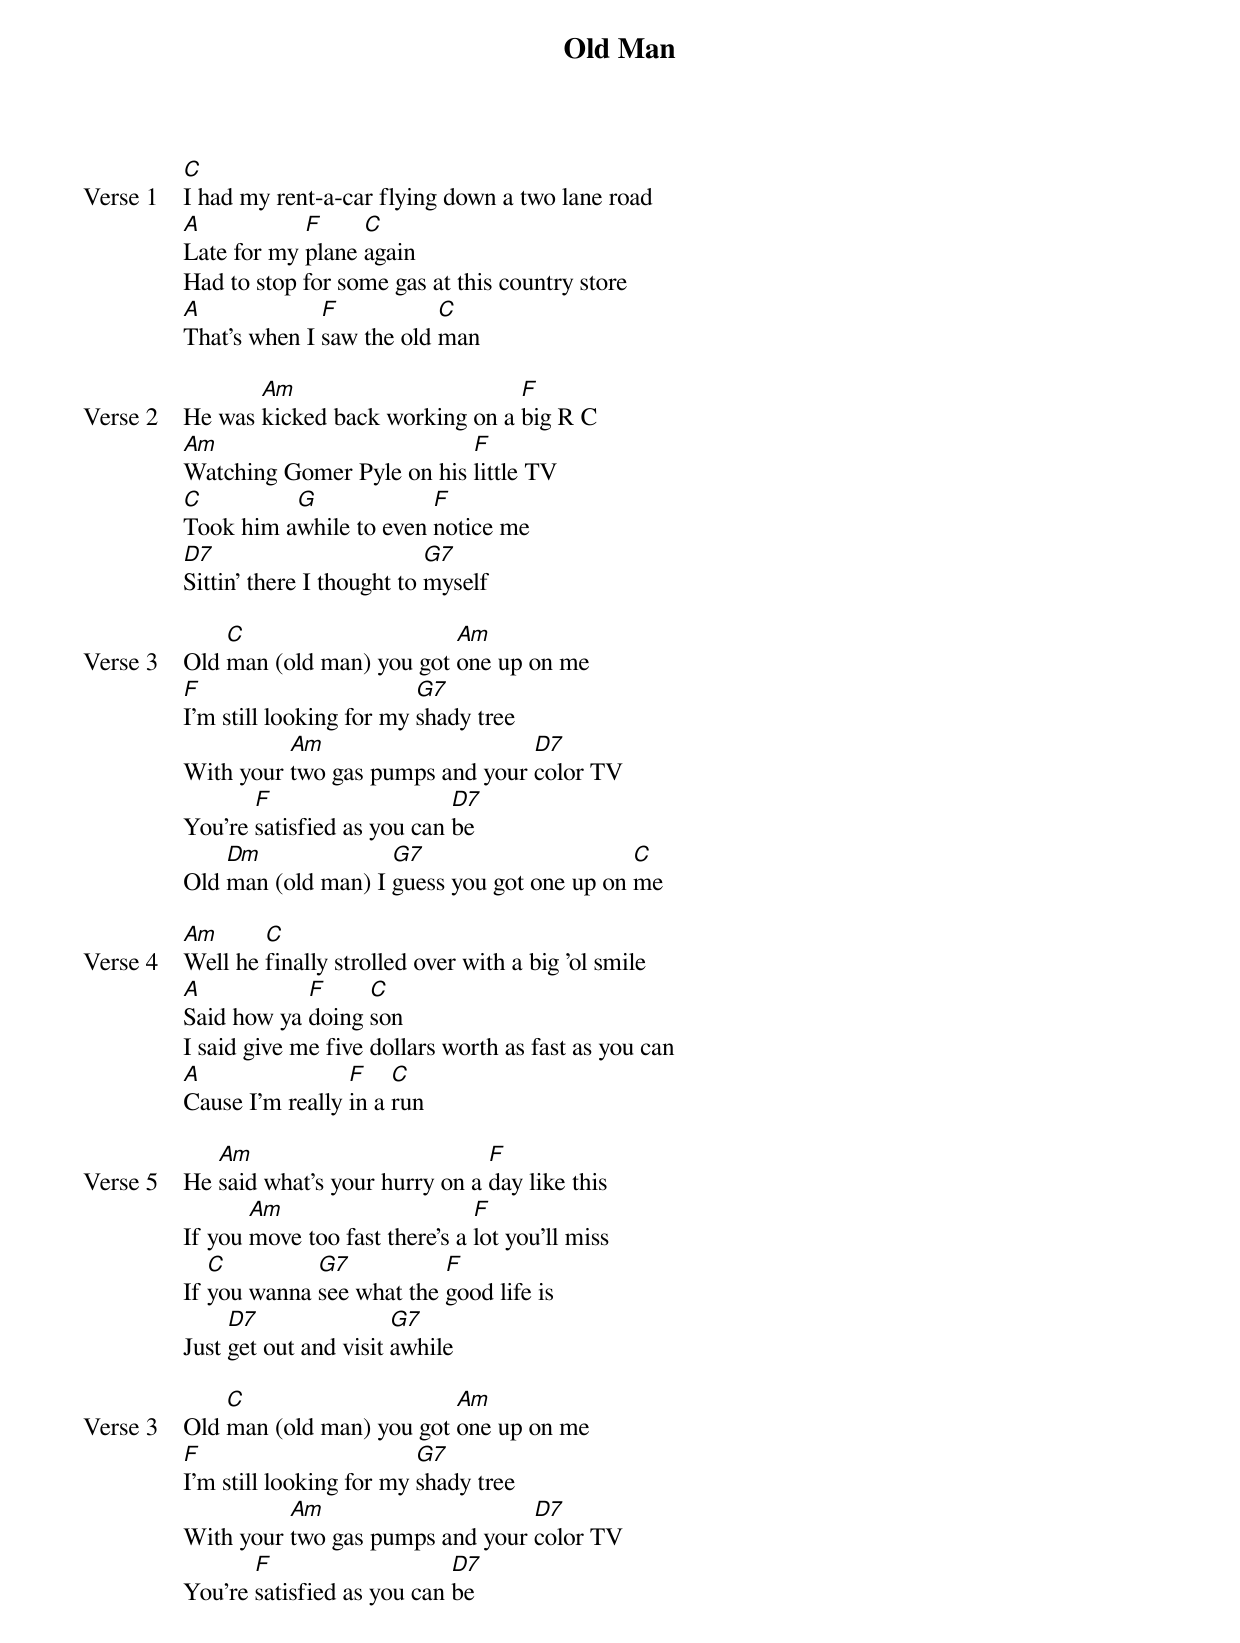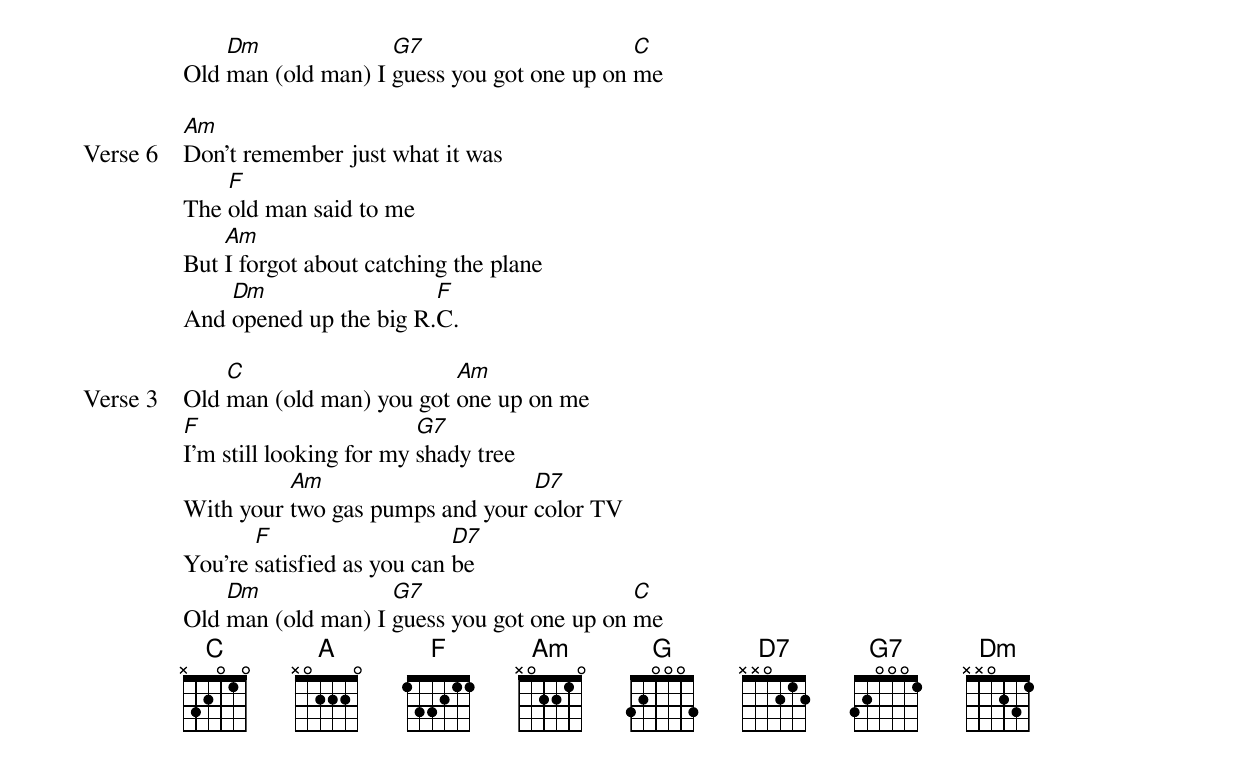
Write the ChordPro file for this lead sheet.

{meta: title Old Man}
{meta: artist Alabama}
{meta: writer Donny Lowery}

{start_of_verse: Verse 1}
[C]I had my rent-a-car flying down a two lane road
[A]Late for my [F]plane [C]again
Had to stop for some gas at this country store
[A]That's when I [F]saw the old [C]man
{end_of_verse}

{start_of_verse: Verse 2}
He was [Am]kicked back working on a [F]big R C
[Am]Watching Gomer Pyle on his [F]little TV
[C]Took him a[G]while to even [F]notice me
[D7]Sittin’ there I thought to [G7]myself
{end_of_verse}

{start_of_verse: Verse 3}
Old [C]man (old man) you got [Am]one up on me
[F]I'm still looking for my [G7]shady tree
With your [Am]two gas pumps and your [D7]color TV
You’re [F]satisfied as you can [D7]be
Old [Dm]man (old man) I [G7]guess you got one up on [C]me
{end_of_verse}

{start_of_verse: Verse 4}
[Am]Well he [C]finally strolled over with a big 'ol smile
[A]Said how ya [F]doing [C]son
I said give me five dollars worth as fast as you can
[A]Cause I'm really [F]in a [C]run
{end_of_verse}

{start_of_verse: Verse 5}
He [Am]said what's your hurry on a [F]day like this
If you [Am]move too fast there's a [F]lot you'll miss
If [C]you wanna [G7]see what the [F]good life is
Just [D7]get out and visit [G7]awhile
{end_of_verse}

{start_of_verse: Verse 3}
Old [C]man (old man) you got [Am]one up on me
[F]I'm still looking for my [G7]shady tree
With your [Am]two gas pumps and your [D7]color TV
You’re [F]satisfied as you can [D7]be
Old [Dm]man (old man) I [G7]guess you got one up on [C]me
{end_of_verse}

{start_of_verse: Verse 6}
[Am]Don't remember just what it was
The [F]old man said to me
But [Am]I forgot about catching the plane
And [Dm]opened up the big R.[F]C.
{end_of_verse}

{start_of_verse: Verse 3}
Old [C]man (old man) you got [Am]one up on me
[F]I'm still looking for my [G7]shady tree
With your [Am]two gas pumps and your [D7]color TV
You’re [F]satisfied as you can [D7]be
Old [Dm]man (old man) I [G7]guess you got one up on [C]me
{end_of_verse}
